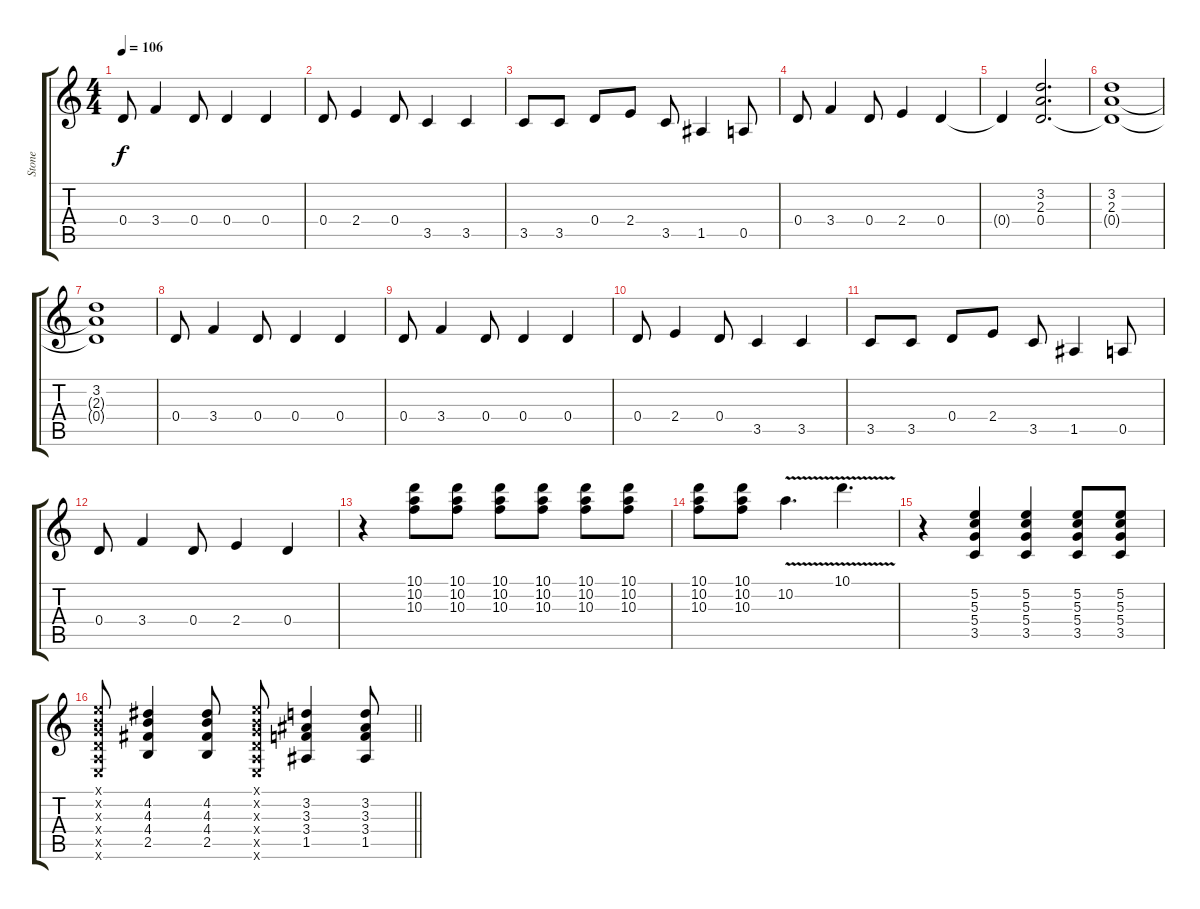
\track ("Stone" "Stone") {instrument distortionguitar}
\staff {score tabs}
\tuning (E4 B3 G3 D3 A2 E2) {hide}
\ts (4 4)
\tempo 106
\clef g2
\ks c
0.4.8{dy f} 3.4.4 0.4.8 0.4.4 0.4.4 |
0.4.8 2.4.4 0.4.8 3.5.4 3.5.4 |
3.5.8 3.5.8 0.4.8 2.4.8 3.5.8 1.5.4 0.5.8 |
0.4.8 3.4.4 0.4.8 2.4.4 0.4.4 |
0.4{t}.4 (3.2 2.3 0.4).2{d} |
(3.2 2.3 0.4{t}).1 |
(3.2 2.3{t} 0.4{t}).1 |
0.4.8 3.4.4 0.4.8 0.4.4 0.4.4 |
0.4.8 3.4.4 0.4.8 0.4.4 0.4.4 |
0.4.8 2.4.4 0.4.8 3.5.4 3.5.4 |
3.5.8 3.5.8 0.4.8 2.4.8 3.5.8 1.5.4 0.5.8 |
0.4.8 3.4.4 0.4.8 2.4.4 0.4.4 |
r.4 (10.1 10.2 10.3).8 (10.1 10.2 10.3).8 (10.1 10.2 10.3).8 (10.1 10.2 10.3).8 (10.1 10.2 10.3).8 (10.1 10.2 10.3).8 |
(10.1 10.2 10.3).8 (10.1 10.2 10.3).8 10.2{v}.4{d} 10.1{v}.4{d} |
r.4 (5.2 5.3 5.4 3.5).4 (5.2 5.3 5.4 3.5).4 (5.2 5.3 5.4 3.5).8 (5.2 5.3 5.4 3.5).8 |
\barLineRight lightlight
(0.1{x} 0.2{x} 0.3{x} 0.4{x} 0.5{x} 0.6{x}).8 (4.2 4.3 4.4 2.5).4 (4.2 4.3 4.4 2.5).8 (0.1{x} 0.2{x} 0.3{x} 0.4{x} 0.5{x} 0.6{x}).8 (3.2 3.3 3.4 1.5).4 (3.2 3.3 3.4 1.5).8
